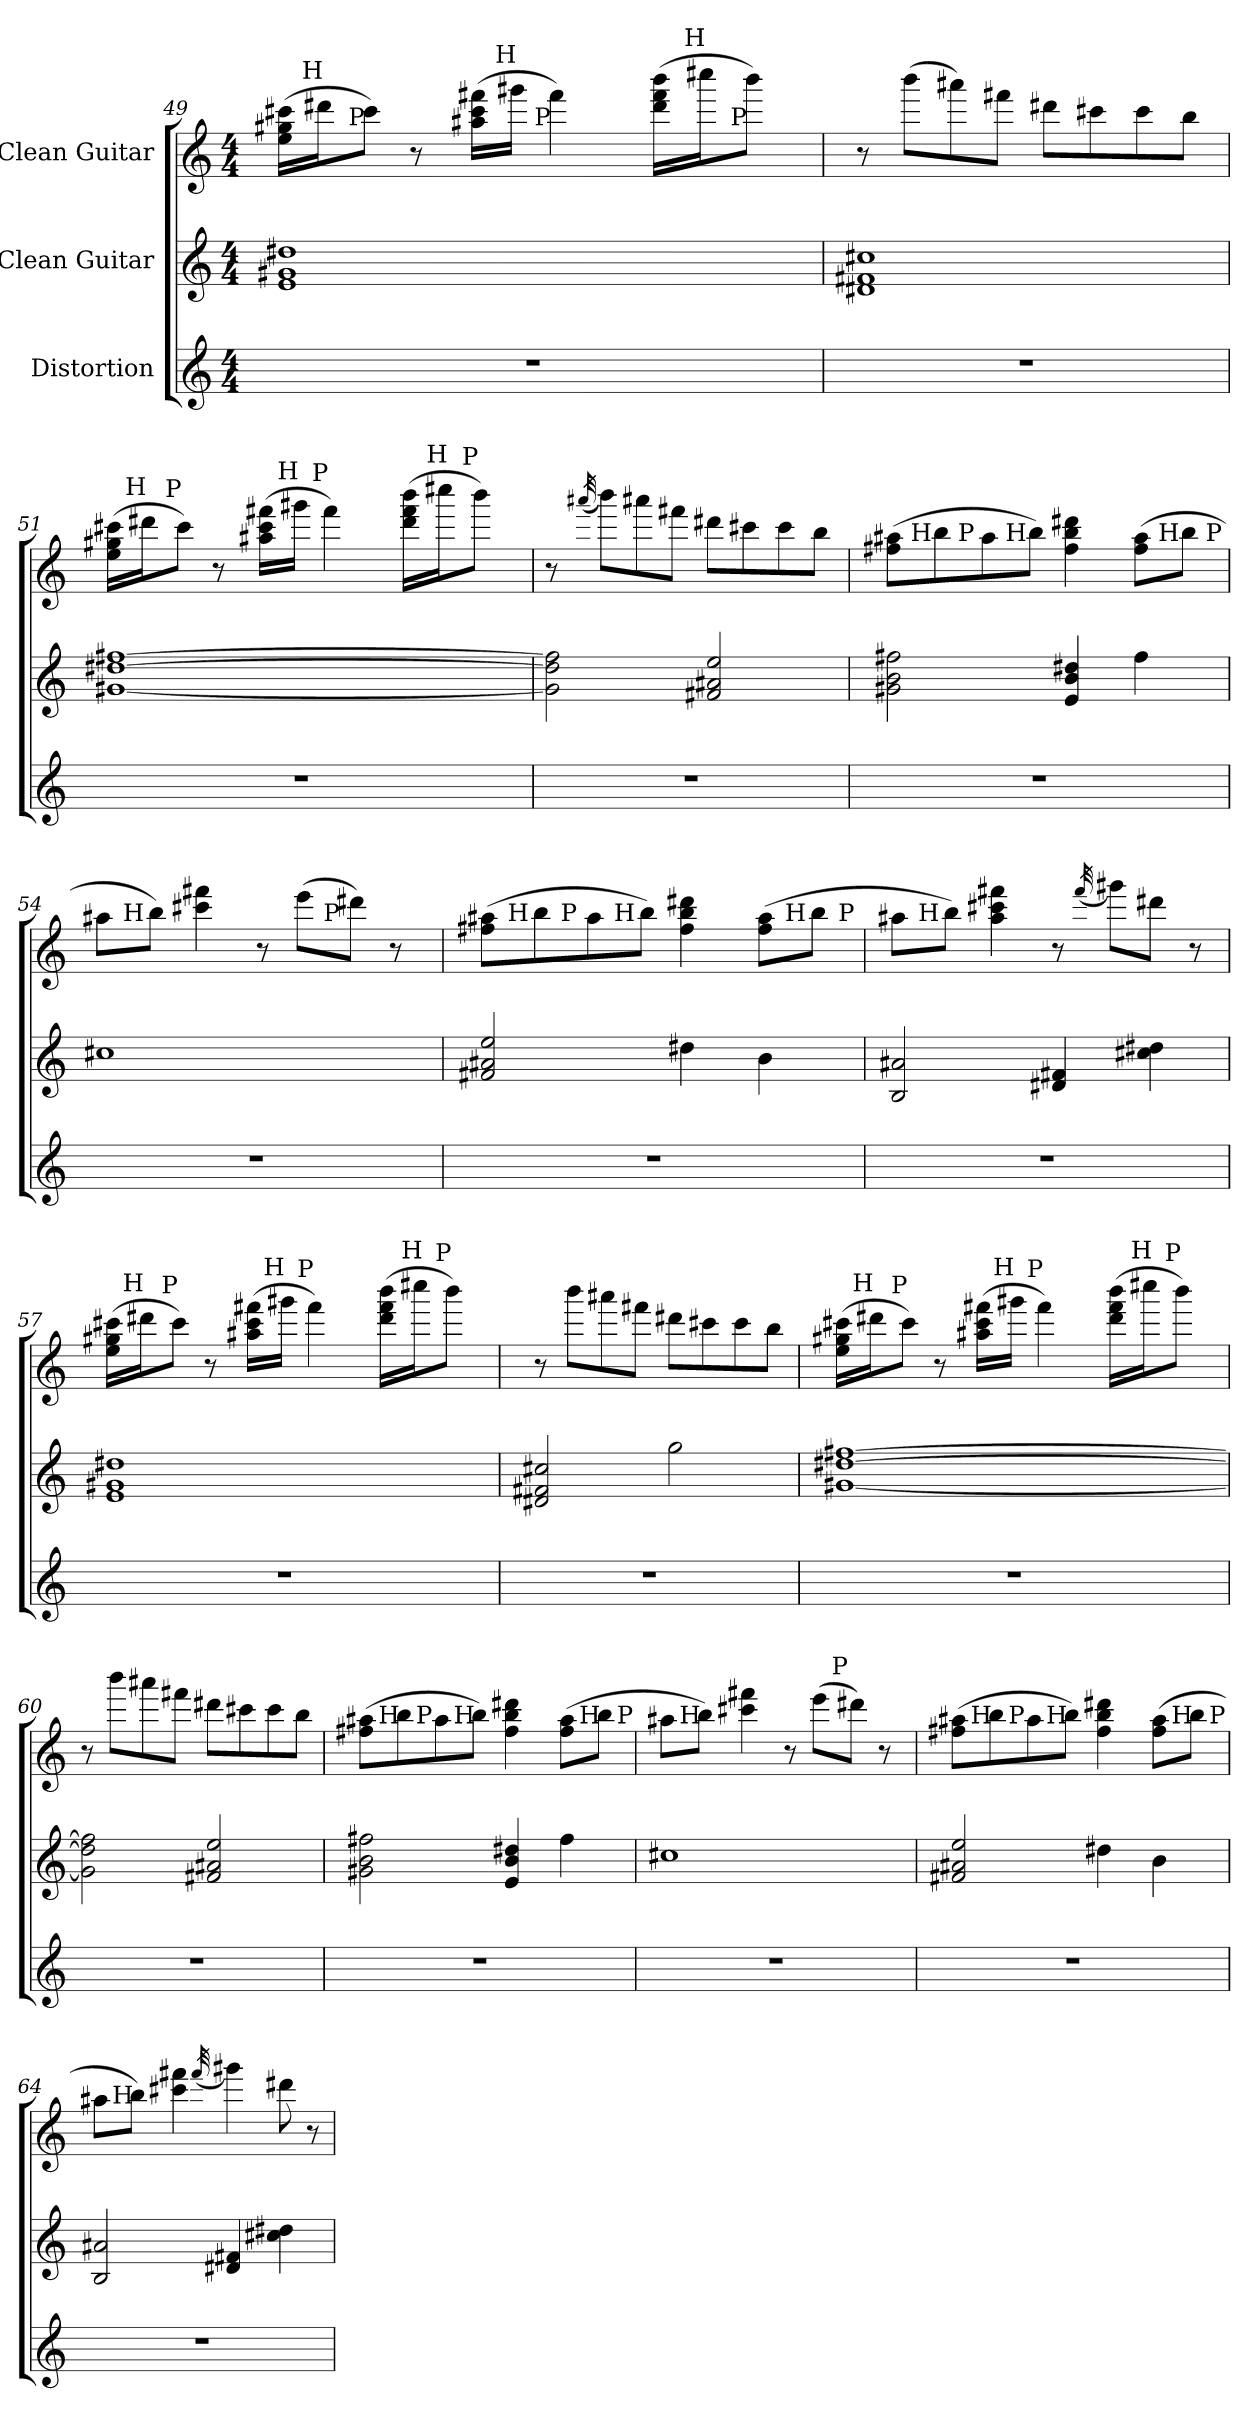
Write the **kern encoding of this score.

**kern	**kern	**kern
*part3	*part2	*part1
*staff3	*staff2	*staff1
*I"Distortion	*I"Clean Guitar	*I"Clean Guitar
*clefG2	*clefG2	*clefG2
*ITrd7c12	*ITrd7c12	*ITrd7c12
*k[]	*k[]	*k[]
*C:	*C:	*C:
*M4/4	*M4/4	*M4/4
=49	=49	=49
*	*	*^
*	*	*	*^
*	*	*	*	*^
*	*	*	*	*	*^
*	*	*	*	*	*	*^
*	*	*	*	*	*	*	*^
1r	1E 1G#X 1d#X	(16e\ 16g#X\ 16cc#X\LL	24ryy	12ryy	3ryy	3ryy	3%2ryy	3%2ryy
!	!	!	!LO:TX:a:t=H	!	!	!	!	!
.	.	.	3%2ryy	.	.	.	.	.
.	.	16dd#X\J	.	.	.	.	.	.
.	.	.	.	48ryy	.	.	.	.
!	!	!	!	!LO:TX:a:t=P	!	!	!	!
.	.	.	.	3%2ryy	.	.	.	.
.	.	8cc#\J)	.	.	.	.	.	.
.	.	8r	.	.	.	.	.	.
.	.	.	.	.	12ryy	12..ryy	.	.
.	.	(16a#X\ 16cc#\ 16ff#X\LL	.	.	.	.	.	.
!	!	!	!	!	!LO:TX:a:t=H	!	!	!
.	.	.	.	.	3..ryy	.	.	.
.	.	16gg#X\JJ	.	.	.	.	.	.
!	!	!	!	!	!	!LO:TX:a:t=P	!	!
.	.	.	.	.	.	3ryy	.	.
.	.	4ff#\)	.	.	.	.	.	.
.	.	.	.	.	.	.	12.ryy	6ryy
.	.	.	6..ryy	.	.	.	.	.
.	.	(16dd#\ 16ff#\ 16bb\LL	.	.	.	.	.	.
.	.	.	.	6ryy	.	.	.	.
!	!	!	!	!	!	!	!LO:TX:a:t=H	!
.	.	.	.	.	.	.	6ryy	.
.	.	16ccc#X\J	.	.	.	6ryy	.	.
.	.	.	.	.	.	.	.	48ryy
!	!	!	!	!	!	!	!	!LO:TX:a:t=P
.	.	.	.	.	.	.	.	12..ryy
.	.	8bb\J)	.	.	.	.	.	.
.	.	.	.	24.ryy	.	.	.	.
.	.	.	.	.	.	.	24ryy	.
.	.	.	.	.	.	48ryy	.	.
*	*	*v	*v	*v	*v	*v	*v	*v
=50	=50	=50
1r	1D#X 1F#X 1c#X	8r
.	.	(8bb\L
.	.	8aa#X\)
.	.	8ff#X\J
.	.	8dd#X\L
.	.	8cc#X\
.	.	8cc#\
.	.	8b\J
!!LO:LB:g=z
=51	=51	=51
*	*	*^
*	*	*	*^
*	*	*	*	*^
*	*	*	*	*	*^
*	*	*	*	*	*	*^
*	*	*	*	*	*	*	*^
1r	[1G#X [1d#X [1f#X	(16e\ 16g#X\ 16cc#X\LL	24ryy	12ryy	3ryy	3ryy	3%2ryy	3%2ryy
!	!	!	!LO:TX:a:t=H	!	!	!	!	!
.	.	.	3%2ryy	.	.	.	.	.
.	.	16dd#X\J	.	.	.	.	.	.
.	.	.	.	48ryy	.	.	.	.
!	!	!	!	!LO:TX:a:t=P	!	!	!	!
.	.	.	.	3%2ryy	.	.	.	.
.	.	8cc#\J)	.	.	.	.	.	.
.	.	8r	.	.	.	.	.	.
.	.	.	.	.	12ryy	12..ryy	.	.
.	.	(16a#X\ 16cc#\ 16ff#X\LL	.	.	.	.	.	.
!	!	!	!	!	!LO:TX:a:t=H	!	!	!
.	.	.	.	.	3..ryy	.	.	.
.	.	16gg#X\JJ	.	.	.	.	.	.
!	!	!	!	!	!	!LO:TX:a:t=P	!	!
.	.	.	.	.	.	3ryy	.	.
.	.	4ff#\)	.	.	.	.	.	.
.	.	.	.	.	.	.	12.ryy	6ryy
.	.	.	6..ryy	.	.	.	.	.
.	.	(16dd#\ 16ff#\ 16bb\LL	.	.	.	.	.	.
.	.	.	.	6ryy	.	.	.	.
!	!	!	!	!	!	!	!LO:TX:a:t=H	!
.	.	.	.	.	.	.	6ryy	.
.	.	16ccc#X\J	.	.	.	6ryy	.	.
.	.	.	.	.	.	.	.	48ryy
!	!	!	!	!	!	!	!	!LO:TX:a:t=P
.	.	.	.	.	.	.	.	12..ryy
.	.	8bb\J)	.	.	.	.	.	.
.	.	.	.	24.ryy	.	.	.	.
.	.	.	.	.	.	.	24ryy	.
.	.	.	.	.	.	48ryy	.	.
*	*	*v	*v	*v	*v	*v	*v	*v
=52	=52	=52
1r	2G#\] 2d#\] 2f#\]	8r
.	.	(32qaa#X/
.	.	8bb\L)
.	.	8aa#\
.	.	8ff#X\J
.	2F#X/ 2A#X/ 2e/	8dd#X\L
.	.	8cc#X\
.	.	8cc#\
.	.	8b\J
=53	=53	=53
*	*	*^
*	*	*	*^
*	*	*	*	*^
1r	2G#X\ 2B\ 2f#X\	(8f#X\ 8a#X\L	16ryy	8.ryy	4ryy
!	!	!	!LO:TX:a:t=H	!	!
.	.	.	2...ryy	.	.
.	.	8b\	.	.	.
!	!	!	!	!LO:TX:a:t=P	!
.	.	.	.	2ryy	.
.	.	8a#\	.	.	16ryy
!	!	!	!	!	!LO:TX:a:t=H
.	.	.	.	.	2ryy
.	.	8b\J)	.	.	.
.	4E/ 4B/ 4d#X/	4f#\ 4b\ 4dd#X\	.	.	.
.	.	.	.	4ryy	.
.	4f#\	(8f#\ 8a#\L	.	.	.
!	!	!	!	!	!LO:TX:a:t=H
.	.	.	.	.	8.ryy
.	.	8b\J	.	.	.
!	!	!	!	!LO:TX:a:t=P	!
.	.	.	.	16ryy	.
*	*	*	*	*v	*v
!!LO:LB:g=z
=54	=54	=54	=54	=54
1r	1c#X	8a#X\L	16ryy	2ryy
!	!	!	!LO:TX:a:t=H	!
.	.	.	2...ryy	.
.	.	8b\J)	.	.
.	.	4cc#X\ 4ff#X\	.	.
.	.	8r	.	8.ryy
.	.	(8ee\L	.	.
!	!	!	!	!LO:TX:a:t=P
.	.	.	.	4ryy
.	.	8dd#X\J)	.	.
.	.	8r	.	.
.	.	.	.	16ryy
=55	=55	=55	=55	=55
*	*	*	*	*^
1r	2F#X/ 2A#X/ 2e/	(8f#X\ 8a#X\L	16ryy	8.ryy	4ryy
!	!	!	!LO:TX:a:t=H	!	!
.	.	.	2...ryy	.	.
.	.	8b\	.	.	.
!	!	!	!	!LO:TX:a:t=P	!
.	.	.	.	2ryy	.
.	.	8a#\	.	.	16ryy
!	!	!	!	!	!LO:TX:a:t=H
.	.	.	.	.	2ryy
.	.	8b\J)	.	.	.
.	4d#X\	4f#\ 4b\ 4dd#X\	.	.	.
.	.	.	.	4ryy	.
.	4B\	(8f#\ 8a#\L	.	.	.
!	!	!	!	!	!LO:TX:a:t=H
.	.	.	.	.	8.ryy
.	.	8b\J	.	.	.
!	!	!	!	!LO:TX:a:t=P	!
.	.	.	.	16ryy	.
*	*	*	*v	*v	*v
=56	=56	=56	=56
1r	2BB/ 2A#X/	8a#X\L	16ryy
!	!	!	!LO:TX:a:t=H
.	.	.	2...ryy
.	.	8b\J)	.
.	.	4a#\ 4cc#X\ 4ff#X\	.
.	4D#X/ 4F#X/	8r	.
.	.	(32qff#/	.
.	.	8gg#X\L)	.
.	4c#X\ 4d#X\	8dd#X\J	.
.	.	8r	.
!!LO:PB:g=z
=57	=57	=57	=57
*	*	*^	*
*	*	*	*	*^
*	*	*	*	*	*^
*	*	*	*	*	*	*^
*	*	*	*	*	*	*	*^
1r	1E 1G#X 1d#X	(16e\ 16g#X\ 16cc#X\LL	24ryy	12ryy	3ryy	3ryy	3%2ryy	3%2ryy
!	!	!	!LO:TX:a:t=H	!	!	!	!	!
.	.	.	3%2ryy	.	.	.	.	.
.	.	16dd#X\J	.	.	.	.	.	.
.	.	.	.	48ryy	.	.	.	.
!	!	!	!	!LO:TX:a:t=P	!	!	!	!
.	.	.	.	3%2ryy	.	.	.	.
.	.	8cc#\J)	.	.	.	.	.	.
.	.	8r	.	.	.	.	.	.
.	.	.	.	.	12ryy	12..ryy	.	.
.	.	(16a#X\ 16cc#\ 16ff#X\LL	.	.	.	.	.	.
!	!	!	!	!	!LO:TX:a:t=H	!	!	!
.	.	.	.	.	3..ryy	.	.	.
.	.	16gg#X\JJ	.	.	.	.	.	.
!	!	!	!	!	!	!LO:TX:a:t=P	!	!
.	.	.	.	.	.	3ryy	.	.
.	.	4ff#\)	.	.	.	.	.	.
.	.	.	.	.	.	.	12.ryy	6ryy
.	.	.	6..ryy	.	.	.	.	.
.	.	(16dd#\ 16ff#\ 16bb\LL	.	.	.	.	.	.
.	.	.	.	6ryy	.	.	.	.
!	!	!	!	!	!	!	!LO:TX:a:t=H	!
.	.	.	.	.	.	.	6ryy	.
.	.	16ccc#X\J	.	.	.	6ryy	.	.
.	.	.	.	.	.	.	.	48ryy
!	!	!	!	!	!	!	!	!LO:TX:a:t=P
.	.	.	.	.	.	.	.	12..ryy
.	.	8bb\J)	.	.	.	.	.	.
.	.	.	.	24.ryy	.	.	.	.
.	.	.	.	.	.	.	24ryy	.
.	.	.	.	.	.	48ryy	.	.
*	*	*v	*v	*v	*v	*v	*v	*v
=58	=58	=58
1r	2D#X/ 2F#X/ 2c#X/	8r
.	.	8bb\L
.	.	8aa#X\
.	.	8ff#X\J
.	2g\	8dd#X\L
.	.	8cc#X\
.	.	8cc#\
.	.	8b\J
!!LO:LB:g=z
=59	=59	=59
*	*	*^
*	*	*	*^
*	*	*	*	*^
*	*	*	*	*	*^
*	*	*	*	*	*	*^
*	*	*	*	*	*	*	*^
1r	[1G#X [1d#X [1f#X	(16e\ 16g#X\ 16cc#X\LL	24ryy	12ryy	3ryy	3ryy	3%2ryy	3%2ryy
!	!	!	!LO:TX:a:t=H	!	!	!	!	!
.	.	.	3%2ryy	.	.	.	.	.
.	.	16dd#X\J	.	.	.	.	.	.
.	.	.	.	48ryy	.	.	.	.
!	!	!	!	!LO:TX:a:t=P	!	!	!	!
.	.	.	.	3%2ryy	.	.	.	.
.	.	8cc#\J)	.	.	.	.	.	.
.	.	8r	.	.	.	.	.	.
.	.	.	.	.	12ryy	12..ryy	.	.
.	.	(16a#X\ 16cc#\ 16ff#X\LL	.	.	.	.	.	.
!	!	!	!	!	!LO:TX:a:t=H	!	!	!
.	.	.	.	.	3..ryy	.	.	.
.	.	16gg#X\JJ	.	.	.	.	.	.
!	!	!	!	!	!	!LO:TX:a:t=P	!	!
.	.	.	.	.	.	3ryy	.	.
.	.	4ff#\)	.	.	.	.	.	.
.	.	.	.	.	.	.	12.ryy	6ryy
.	.	.	6..ryy	.	.	.	.	.
.	.	(16dd#\ 16ff#\ 16bb\LL	.	.	.	.	.	.
.	.	.	.	6ryy	.	.	.	.
!	!	!	!	!	!	!	!LO:TX:a:t=H	!
.	.	.	.	.	.	.	6ryy	.
.	.	16ccc#X\J	.	.	.	6ryy	.	.
.	.	.	.	.	.	.	.	48ryy
!	!	!	!	!	!	!	!	!LO:TX:a:t=P
.	.	.	.	.	.	.	.	12..ryy
.	.	8bb\J)	.	.	.	.	.	.
.	.	.	.	24.ryy	.	.	.	.
.	.	.	.	.	.	.	24ryy	.
.	.	.	.	.	.	48ryy	.	.
*	*	*v	*v	*v	*v	*v	*v	*v
=60	=60	=60
1r	2G#\] 2d#\] 2f#\]	8r
.	.	8bb\L
.	.	8aa#X\
.	.	8ff#X\J
.	2F#X/ 2A#X/ 2e/	8dd#X\L
.	.	8cc#X\
.	.	8cc#\
.	.	8b\J
=61	=61	=61
*	*	*^
*	*	*	*^
*	*	*	*	*^
1r	2G#X\ 2B\ 2f#X\	(8f#X\ 8a#X\L	16ryy	8.ryy	4ryy
!	!	!	!LO:TX:a:t=H	!	!
.	.	.	2...ryy	.	.
.	.	8b\	.	.	.
!	!	!	!	!LO:TX:a:t=P	!
.	.	.	.	2ryy	.
.	.	8a#\	.	.	16ryy
!	!	!	!	!	!LO:TX:a:t=H
.	.	.	.	.	2ryy
.	.	8b\J)	.	.	.
.	4E/ 4B/ 4d#X/	4f#\ 4b\ 4dd#X\	.	.	.
.	.	.	.	4ryy	.
.	4f#\	(8f#\ 8a#\L	.	.	.
!	!	!	!	!	!LO:TX:a:t=H
.	.	.	.	.	8.ryy
.	.	8b\J	.	.	.
!	!	!	!	!LO:TX:a:t=P	!
.	.	.	.	16ryy	.
*	*	*	*	*v	*v
!!LO:LB:g=z
=62	=62	=62	=62	=62
1r	1c#X	8a#X\L	16ryy	2ryy
!	!	!	!LO:TX:a:t=H	!
.	.	.	2...ryy	.
.	.	8b\J)	.	.
.	.	4cc#X\ 4ff#X\	.	.
.	.	8r	.	8.ryy
.	.	(8ee\L	.	.
!	!	!	!	!LO:TX:a:t=P
.	.	.	.	4ryy
.	.	8dd#X\J)	.	.
.	.	8r	.	.
.	.	.	.	16ryy
=63	=63	=63	=63	=63
*	*	*	*	*^
1r	2F#X/ 2A#X/ 2e/	(8f#X\ 8a#X\L	16ryy	8.ryy	4ryy
!	!	!	!LO:TX:a:t=H	!	!
.	.	.	2...ryy	.	.
.	.	8b\	.	.	.
!	!	!	!	!LO:TX:a:t=P	!
.	.	.	.	2ryy	.
.	.	8a#\	.	.	16ryy
!	!	!	!	!	!LO:TX:a:t=H
.	.	.	.	.	2ryy
.	.	8b\J)	.	.	.
.	4d#X\	4f#\ 4b\ 4dd#X\	.	.	.
.	.	.	.	4ryy	.
.	4B\	(8f#\ 8a#\L	.	.	.
!	!	!	!	!	!LO:TX:a:t=H
.	.	.	.	.	8.ryy
.	.	8b\J	.	.	.
!	!	!	!	!LO:TX:a:t=P	!
.	.	.	.	16ryy	.
*	*	*	*v	*v	*v
=64	=64	=64	=64
1r	2BB/ 2A#X/	8a#X\L	16ryy
!	!	!	!LO:TX:a:t=H
.	.	.	2...ryy
.	.	8b\J)	.
.	.	4cc#X\ 4ff#X\	.
.	.	(32qff#/	.
.	4D#X/ 4F#X/	4gg#X\)	.
.	4c#X\ 4d#X\	8dd#X\	.
.	.	8r	.
*	*	*v	*v
=	=	=
*-	*-	*-
